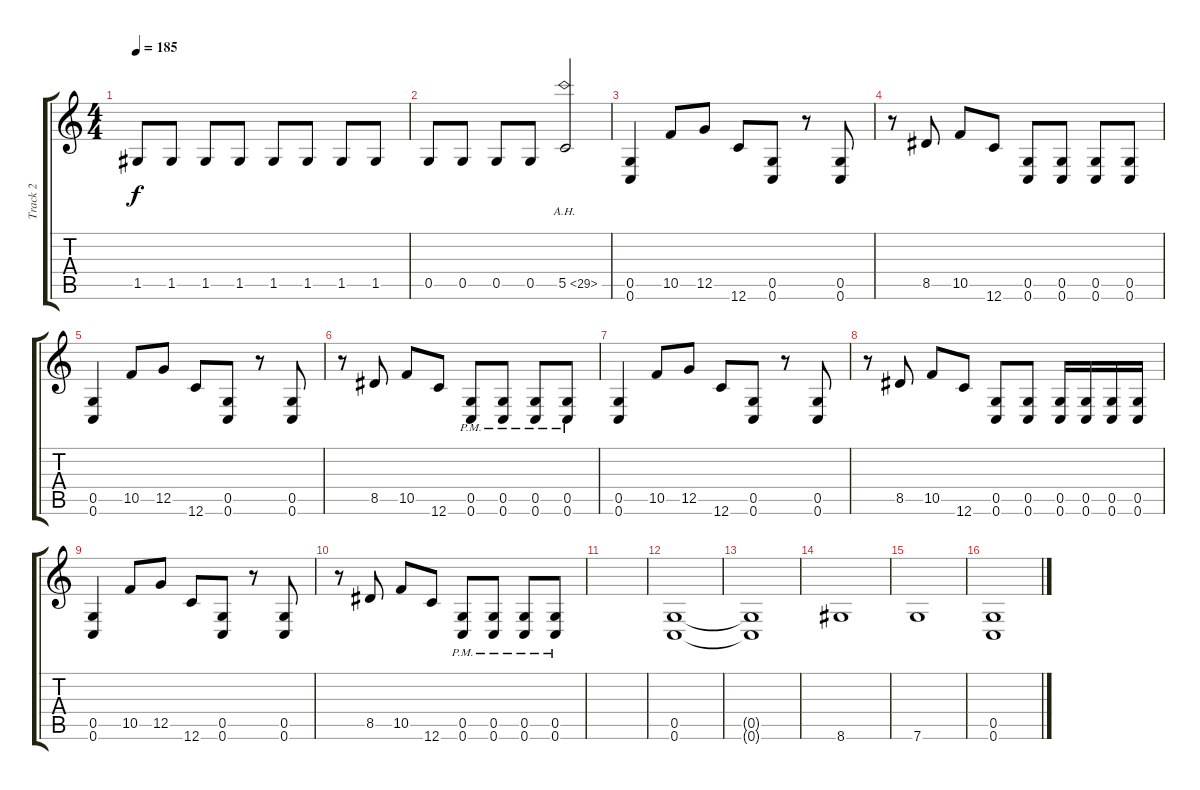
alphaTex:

\track ("Track 2" "Track 2") {instrument distortionguitar}
\staff {score tabs}
\tuning (D4 A3 F3 C3 G2 C2) {hide}
\ts (4 4)
\tempo 185
\clef g2
\ks c
1.5.8{dy f} 1.5.8 1.5.8 1.5.8 1.5.8 1.5.8 1.5.8 1.5.8 |
0.5.8 0.5.8 0.5.8 0.5.8 5.5{ah 24}.2 |
(0.5 0.6).4 10.5.8 12.5.8 12.6.8 (0.5 0.6).8 r.8 (0.5 0.6).8 |
r.8 8.5.8 10.5.8 12.6.8 (0.5 0.6).8 (0.5 0.6).8 (0.5 0.6).8 (0.5 0.6).8 |
(0.5 0.6).4 10.5.8 12.5.8 12.6.8 (0.5 0.6).8 r.8 (0.5 0.6).8 |
r.8 8.5.8 10.5.8 12.6.8 (0.5{pm} 0.6{pm}).8 (0.5{pm} 0.6{pm}).8 (0.5{pm} 0.6{pm}).8 (0.5{pm} 0.6{pm}).8 |
(0.5 0.6).4 10.5.8 12.5.8 12.6.8 (0.5 0.6).8 r.8 (0.5 0.6).8 |
r.8 8.5.8 10.5.8 12.6.8 (0.5 0.6).8 (0.5 0.6).8 (0.5 0.6).16 (0.5 0.6).16 (0.5 0.6).16 (0.5 0.6).16 |
(0.5 0.6).4 10.5.8 12.5.8 12.6.8 (0.5 0.6).8 r.8 (0.5 0.6).8 |
r.8 8.5.8 10.5.8 12.6.8 (0.5{pm} 0.6{pm}).8 (0.5{pm} 0.6{pm}).8 (0.5{pm} 0.6{pm}).8 (0.5{pm} 0.6{pm}).8 |
|
(0.5 0.6).1 |
(0.5{t} 0.6{t}).1 |
8.6.1 |
7.6.1 |
(0.5 0.6).1
